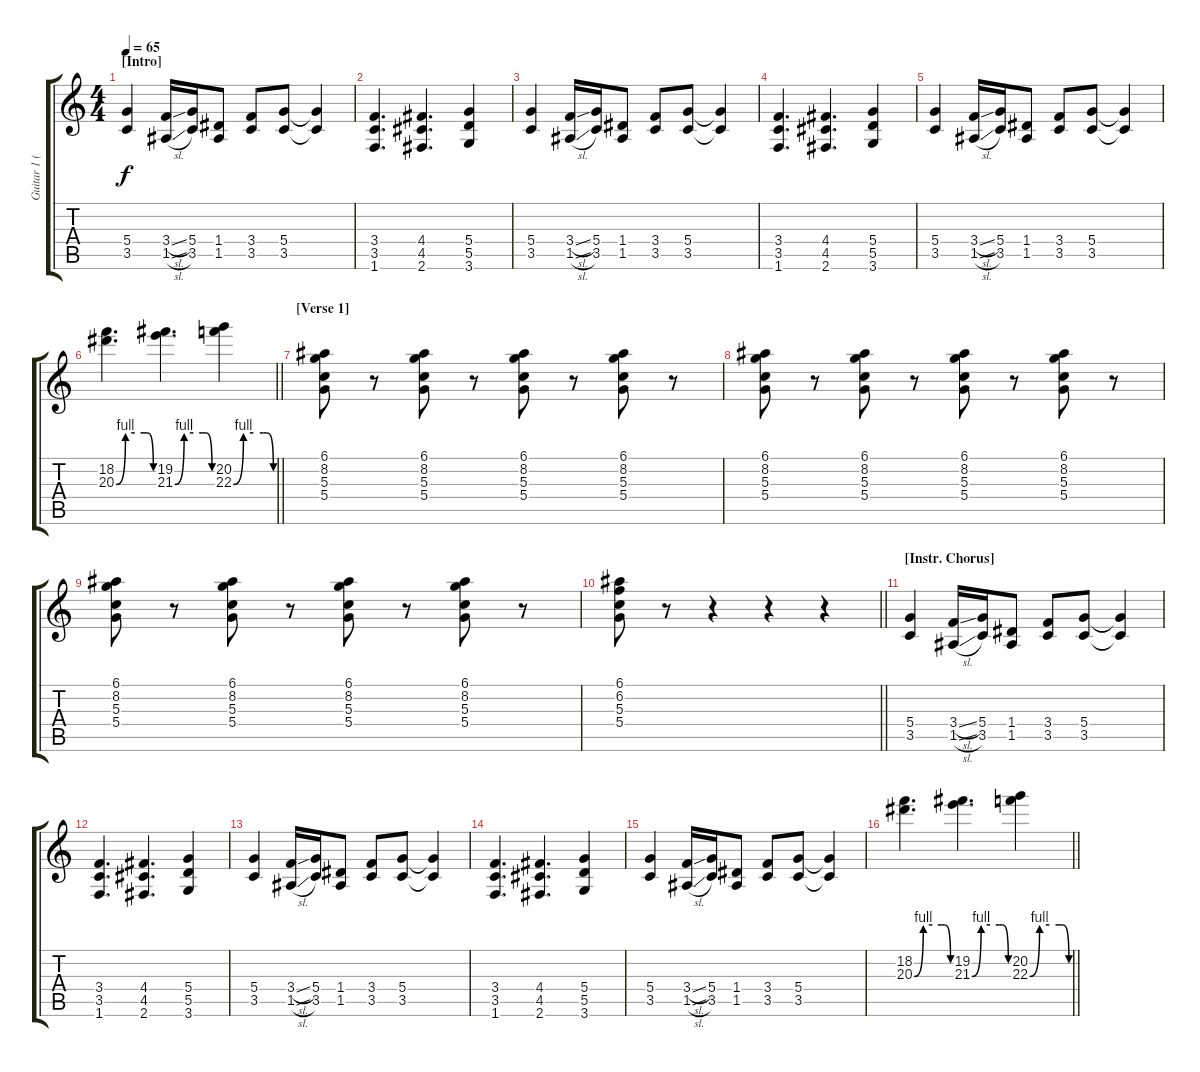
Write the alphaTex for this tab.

\track ("Guitar 1 (Fripp)" "Guitar 1 (") {instrument overdrivenguitar}
\staff {score tabs}
\tuning (E4 B3 G3 D3 A2 E2) {hide}
\ts (4 4)
\section ("" "[Intro]")
\tempo 65
\clef g2
\ks c
(5.4 3.5).4{dy f instrument overdrivenguitar} (3.4{sl} 1.5{sl}).16 (5.4 3.5).16 (1.4 1.5).8 (3.4 3.5).8 (5.4 3.5).8 (5.4{t} 3.5{t}).4 |
(3.4 3.5 1.6).4{d} (4.4 4.5 2.6).4{d} (5.4 5.5 3.6).4 |
(5.4 3.5).4 (3.4{sl} 1.5{sl}).16 (5.4 3.5).16 (1.4 1.5).8 (3.4 3.5).8 (5.4 3.5).8 (5.4{t} 3.5{t}).4 |
(3.4 3.5 1.6).4{d} (4.4 4.5 2.6).4{d} (5.4 5.5 3.6).4 |
(5.4 3.5).4 (3.4{sl} 1.5{sl}).16 (5.4 3.5).16 (1.4 1.5).8 (3.4 3.5).8 (5.4 3.5).8 (5.4{t} 3.5{t}).4 |
\barLineRight lightlight
(18.2 20.3{be (custom 0 0 15 4 30 4 45 4 50 4 60 0)}).4{d} (19.2 21.3{be (custom 0 0 15 4 30 4 45 4 50 4 60 0)}).4{d} (20.2 22.3{be (custom 0 0 15 4 30 4 45 4 50 4 60 0)}).4 |
\section ("" "[Verse 1]")
(6.1 8.2 5.3 5.4).8 r.8 (6.1 8.2 5.3 5.4).8 r.8 (6.1 8.2 5.3 5.4).8 r.8 (6.1 8.2 5.3 5.4).8 r.8 |
(6.1 8.2 5.3 5.4).8 r.8 (6.1 8.2 5.3 5.4).8 r.8 (6.1 8.2 5.3 5.4).8 r.8 (6.1 8.2 5.3 5.4).8 r.8 |
(6.1 8.2 5.3 5.4).8 r.8 (6.1 8.2 5.3 5.4).8 r.8 (6.1 8.2 5.3 5.4).8 r.8 (6.1 8.2 5.3 5.4).8 r.8 |
\barLineRight lightlight
(6.1 6.2 5.3 5.4).8 r.8 r.4 r.4 r.4 |
\section ("" "[Instr. Chorus]")
(5.4 3.5).4 (3.4{sl} 1.5{sl}).16 (5.4 3.5).16 (1.4 1.5).8 (3.4 3.5).8 (5.4 3.5).8 (5.4{t} 3.5{t}).4 |
(3.4 3.5 1.6).4{d} (4.4 4.5 2.6).4{d} (5.4 5.5 3.6).4 |
(5.4 3.5).4 (3.4{sl} 1.5{sl}).16 (5.4 3.5).16 (1.4 1.5).8 (3.4 3.5).8 (5.4 3.5).8 (5.4{t} 3.5{t}).4 |
(3.4 3.5 1.6).4{d} (4.4 4.5 2.6).4{d} (5.4 5.5 3.6).4 |
(5.4 3.5).4 (3.4{sl} 1.5{sl}).16 (5.4 3.5).16 (1.4 1.5).8 (3.4 3.5).8 (5.4 3.5).8 (5.4{t} 3.5{t}).4 |
\barLineRight lightlight
(18.2 20.3{be (custom 0 0 15 4 30 4 45 4 50 4 60 0)}).4{d} (19.2 21.3{be (custom 0 0 15 4 30 4 45 4 50 4 60 0)}).4{d} (20.2 22.3{be (custom 0 0 15 4 30 4 45 4 50 4 60 0)}).4
